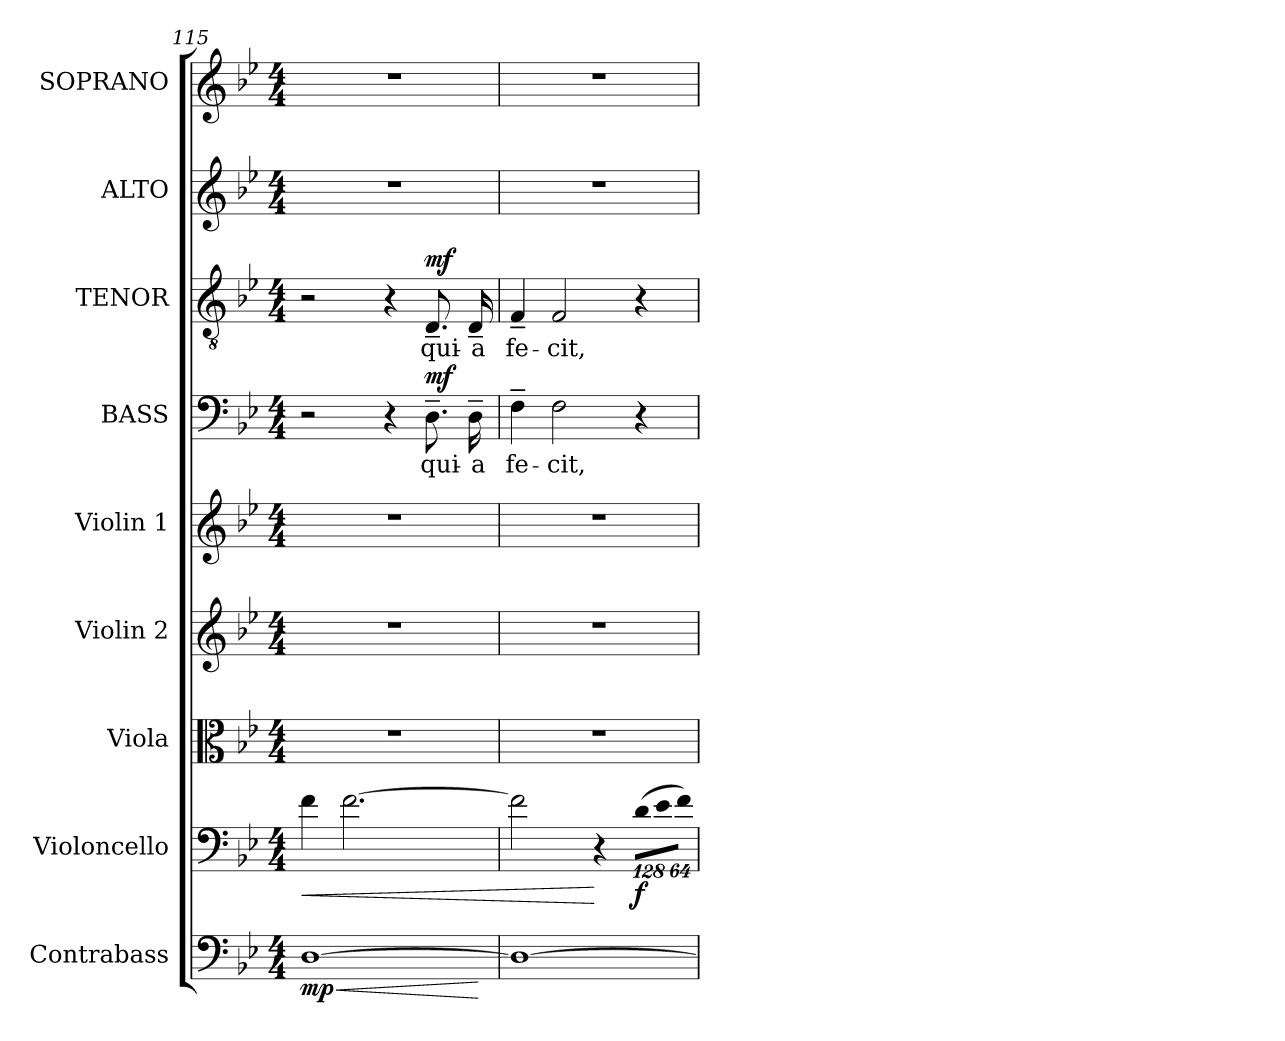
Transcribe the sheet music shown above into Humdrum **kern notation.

**kern	**dynam	**kern	**dynam	**kern	**kern	**kern	**kern	**text	**dynam	**kern	**text	**dynam	**kern	**kern
*part9	*part9	*part8	*part8	*part7	*part6	*part5	*part4	*part4	*part4	*part3	*part3	*part3	*part2	*part1
*staff9	*staff9	*staff8	*staff8	*staff7	*staff6	*staff5	*staff4	*staff4	*staff4	*staff3	*staff3	*staff3	*staff2	*staff1
*I"Contrabass	*	*I"Violoncello	*	*I"Viola	*I"Violin 2	*I"Violin 1	*I"BASS	*	*	*I"TENOR	*	*	*I"ALTO	*I"SOPRANO
*I'Cb.	*	*I'Vc.	*	*I'Vla.	*I'Vln. 2	*I'Vln. 1	*I'B.	*	*	*I'T.	*	*	*I'A.	*I'S.
*clefF4	*	*clefF4	*	*clefC3	*clefG2	*clefG2	*clefF4	*	*	*clefGv2	*	*	*clefG2	*clefG2
*ITrd7c12	*	*	*	*	*	*	*	*	*	*ITrd7c12	*	*	*	*
*k[b-e-]	*	*k[b-e-]	*	*k[b-e-]	*k[b-e-]	*k[b-e-]	*k[b-e-]	*	*	*k[b-e-]	*	*	*k[b-e-]	*k[b-e-]
*B-:	*	*B-:	*	*B-:	*B-:	*B-:	*B-:	*	*	*B-:	*	*	*B-:	*B-:
*M4/4	*	*M4/4	*	*M4/4	*M4/4	*M4/4	*M4/4	*	*	*M4/4	*	*	*M4/4	*M4/4
=115	=115	=115	=115	=115	=115	=115	=115	=115	=115	=115	=115	=115	=115	=115
!	!LO:HP:b	!	!LO:HP:b	!	!	!	!	!	!	!	!	!	!	!
[>1DDi	< mp	4fi\	<	1r	1r	1r	2r	.	.	2r	.	.	1r	1r
.	.	[>2.fi\	.	.	.	.	.	.	.	.	.	.	.	.
.	.	.	.	.	.	.	4r	.	.	4r	.	.	.	.
!	!	!	!	!	!	!	!	!LO:LY:b:color=#000000	!	!	!	!	!	!
!	!	!	!	!	!	!	!	!	!	!	!LO:LY:b:color=#000000	!	!	!
.	.	.	.	.	.	.	8.D~i\	qui-	mf	8.DD~i/	qui-	mf	.	.
!	!	!	!	!	!	!	!	!LO:LY:b:color=#000000	!	!	!	!	!	!
!	!	!	!	!	!	!	!	!	!	!	!LO:LY:b:color=#000000	!	!	!
.	.	.	.	.	.	.	16D~i\	-a	.	16DD~i/	-a	.	.	.
.	[	.	.	.	.	.	.	.	.	.	.	.	.	.
=116	=116	=116	=116	=116	=116	=116	=116	=116	=116	=116	=116	=116	=116	=116
!	!	!	!	!	!	!	!	!LO:LY:b:color=#000000	!	!	!	!	!	!
!	!	!	!	!	!	!	!	!	!	!	!LO:LY:b:color=#000000	!	!	!
1DDi_>	.	2fi\]	.	1r	1r	1r	4F~i\	fe-	.	4FF~i/	fe-	.	1r	1r
!	!	!	!	!	!	!	!	!LO:LY:b:color=#000000	!	!	!	!	!	!
!	!	!	!	!	!	!	!	!	!	!	!LO:LY:b:color=#000000	!	!	!
.	.	.	.	.	.	.	2Fi\	-cit,	.	2FFi/	-cit,	.	.	.
.	.	4r	[	.	.	.	.	.	.	.	.	.	.	.
*	*	*Xbrackettup	*	*	*	*	*	*	*	*	*	*	*	*
!	!	!LO:N:vis=8	!	!	!	!	!	!	!	!	!	!	!	!
.	.	(1024%85di\L	f	.	.	.	4r	.	.	4r	.	.	.	.
!	!	!LO:N:vis=8	!	!	!	!	!	!	!	!	!	!	!	!
.	.	1024%85e-i\	.	.	.	.	.	.	.	.	.	.	.	.
!	!	!LO:N:vis=8	!	!	!	!	!	!	!	!	!	!	!	!
.	.	512%43fi\J)	.	.	.	.	.	.	.	.	.	.	.	.
=	=	=	=	=	=	=	=	=	=	=	=	=	=	=
*-	*-	*-	*-	*-	*-	*-	*-	*-	*-	*-	*-	*-	*-	*-
